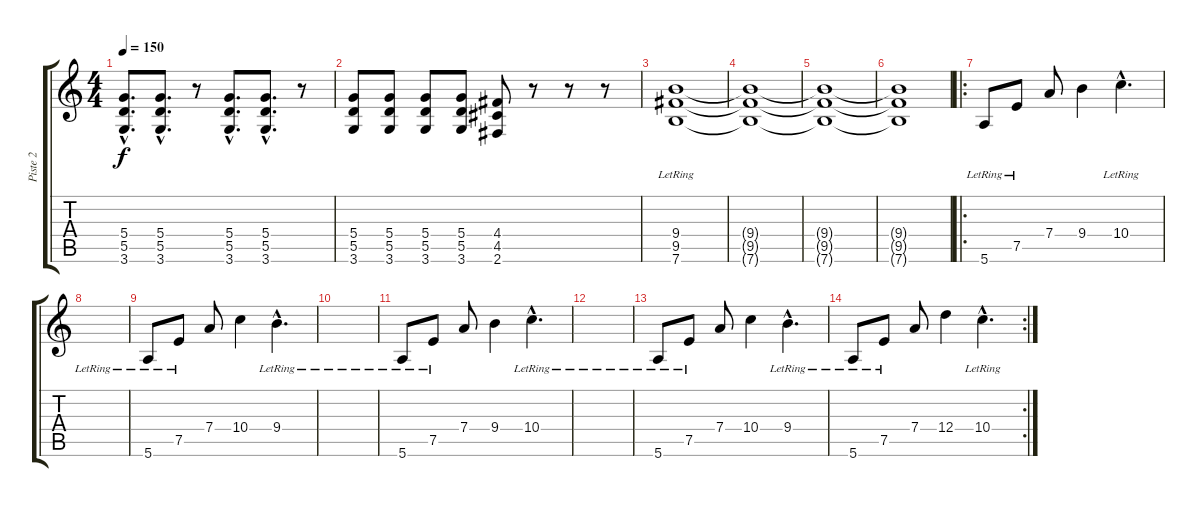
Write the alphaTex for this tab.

\track ("Piste 2" "Piste 2") {instrument overdrivenguitar}
\staff {score tabs}
\tuning (E4 B3 G3 D3 A2 E2) {hide}
\ts (4 4)
\tempo 150
\clef g2
\ks c
(5.4{hac} 5.5{hac} 3.6{hac}).8{d dy f} (5.4{hac} 5.5{hac} 3.6{hac}).8{d} r.8 (5.4{hac} 5.5{hac} 3.6{hac}).8{d} (5.4{hac} 5.5{hac} 3.6{hac}).8{d} r.8 |
(5.4 5.5 3.6).8 (5.4 5.5 3.6).8 (5.4 5.5 3.6).8 (5.4 5.5 3.6).8 (4.4 4.5 2.6).8 r.8 r.8 r.8 |
(9.4{lr} 9.5{lr} 7.6{lr}).1 |
(9.4{t} 9.5{t} 7.6{t}).1 |
(9.4{t} 9.5{t} 7.6{t}).1 |
(9.4{t} 9.5{t} 7.6{t}).1 |
\ro
5.6{lr}.8{instrument electricguitarclean} 7.5{lr}.8 7.4.8 9.4.4 10.4{hac lr}.4{d} |
|
5.6{lr}.8 7.5{lr}.8 7.4.8 10.4.4 9.4{hac lr}.4{d} |
|
5.6{lr}.8 7.5{lr}.8 7.4.8 9.4.4 10.4{hac lr}.4{d} |
|
5.6{lr}.8 7.5{lr}.8 7.4.8 10.4.4 9.4{hac lr}.4{d} |
\rc 2
5.6{lr}.8 7.5{lr}.8 7.4.8 12.4.4 10.4{hac lr}.4{d}
